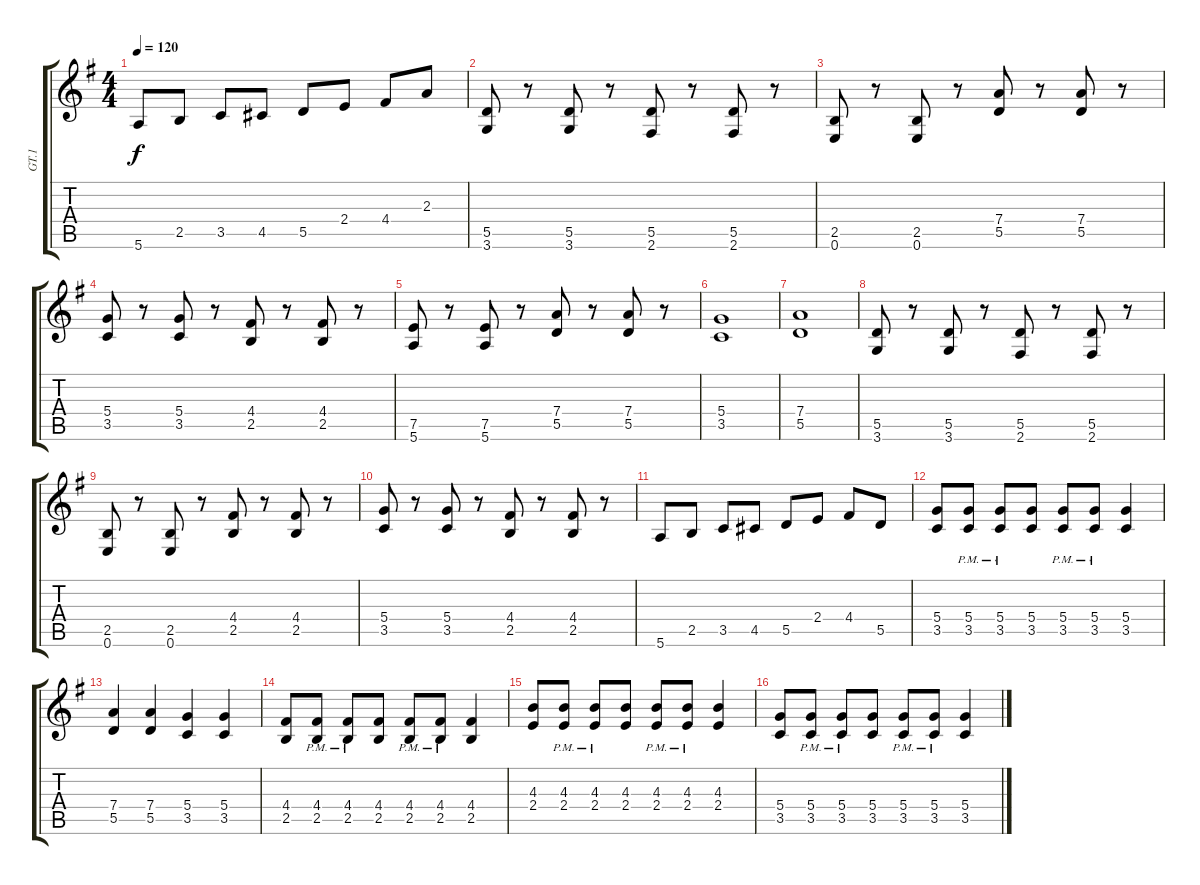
\track ("GT.1" "GT.1") {instrument distortionguitar}
\staff {score tabs}
\tuning (E4 B3 G3 D3 A2 E2) {hide}
\ts (4 4)
\tempo 120
\clef g2
\ks g
5.6.8{dy f} 2.5.8 3.5.8 4.5.8 5.5.8 2.4.8 4.4.8 2.3.8 |
(5.5 3.6).8 r.8 (5.5 3.6).8 r.8 (5.5 2.6).8 r.8 (5.5 2.6).8 r.8 |
(2.5 0.6).8 r.8 (2.5 0.6).8 r.8 (7.4 5.5).8 r.8 (7.4 5.5).8 r.8 |
(5.4 3.5).8 r.8 (5.4 3.5).8 r.8 (4.4 2.5).8 r.8 (4.4 2.5).8 r.8 |
(7.5 5.6).8 r.8 (7.5 5.6).8 r.8 (7.4 5.5).8 r.8 (7.4 5.5).8 r.8 |
(5.4 3.5).1 |
(7.4 5.5).1 |
(5.5 3.6).8 r.8 (5.5 3.6).8 r.8 (5.5 2.6).8 r.8 (5.5 2.6).8 r.8 |
(2.5 0.6).8 r.8 (2.5 0.6).8 r.8 (4.4 2.5).8 r.8 (4.4 2.5).8 r.8 |
(5.4 3.5).8 r.8 (5.4 3.5).8 r.8 (4.4 2.5).8 r.8 (4.4 2.5).8 r.8 |
5.6.8 2.5.8 3.5.8 4.5.8 5.5.8 2.4.8 4.4.8 5.5.8 |
(5.4 3.5).8 (5.4{pm} 3.5).8 (5.4{pm} 3.5).8 (5.4 3.5).8 (5.4{pm} 3.5).8 (5.4{pm} 3.5).8 (5.4 3.5).4 |
(7.4 5.5).4 (7.4 5.5).4 (5.4 3.5).4 (5.4 3.5).4 |
(4.4 2.5).8 (4.4{pm} 2.5).8 (4.4{pm} 2.5).8 (4.4 2.5).8 (4.4{pm} 2.5).8 (4.4{pm} 2.5).8 (4.4 2.5).4 |
(4.3 2.4).8 (4.3 2.4{pm}).8 (4.3 2.4{pm}).8 (4.3 2.4).8 (4.3 2.4{pm}).8 (4.3 2.4{pm}).8 (4.3 2.4).4 |
(5.4 3.5).8 (5.4 3.5{pm}).8 (5.4 3.5{pm}).8 (5.4 3.5).8 (5.4 3.5{pm}).8 (5.4 3.5{pm}).8 (5.4 3.5).4
